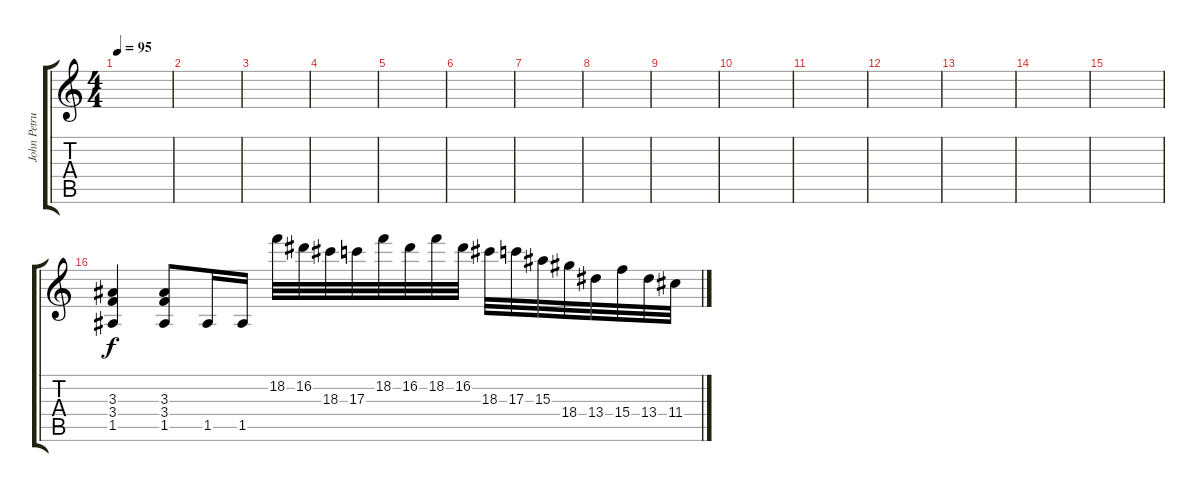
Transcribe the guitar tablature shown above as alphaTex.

\track ("John Petrucci" "John Petru") {instrument distortionguitar}
\staff {score tabs}
\tuning (E4 B3 G3 D3 A2 D2) {hide}
\ts (4 4)
\tempo 95
\clef g2
\ks c
|
|
|
|
|
|
|
|
|
|
|
|
|
|
|
(3.3 3.4 1.5).4{volume 13} (3.3 3.4 1.5).8 1.5.16 1.5.16 18.2.32 16.2.32 18.3.32 17.3.32 18.2.32 16.2.32 18.2.32 16.2.32 18.3.32 17.3.32 15.3.32 18.4.32 13.4.32 15.4.32 13.4.32 11.4.32
